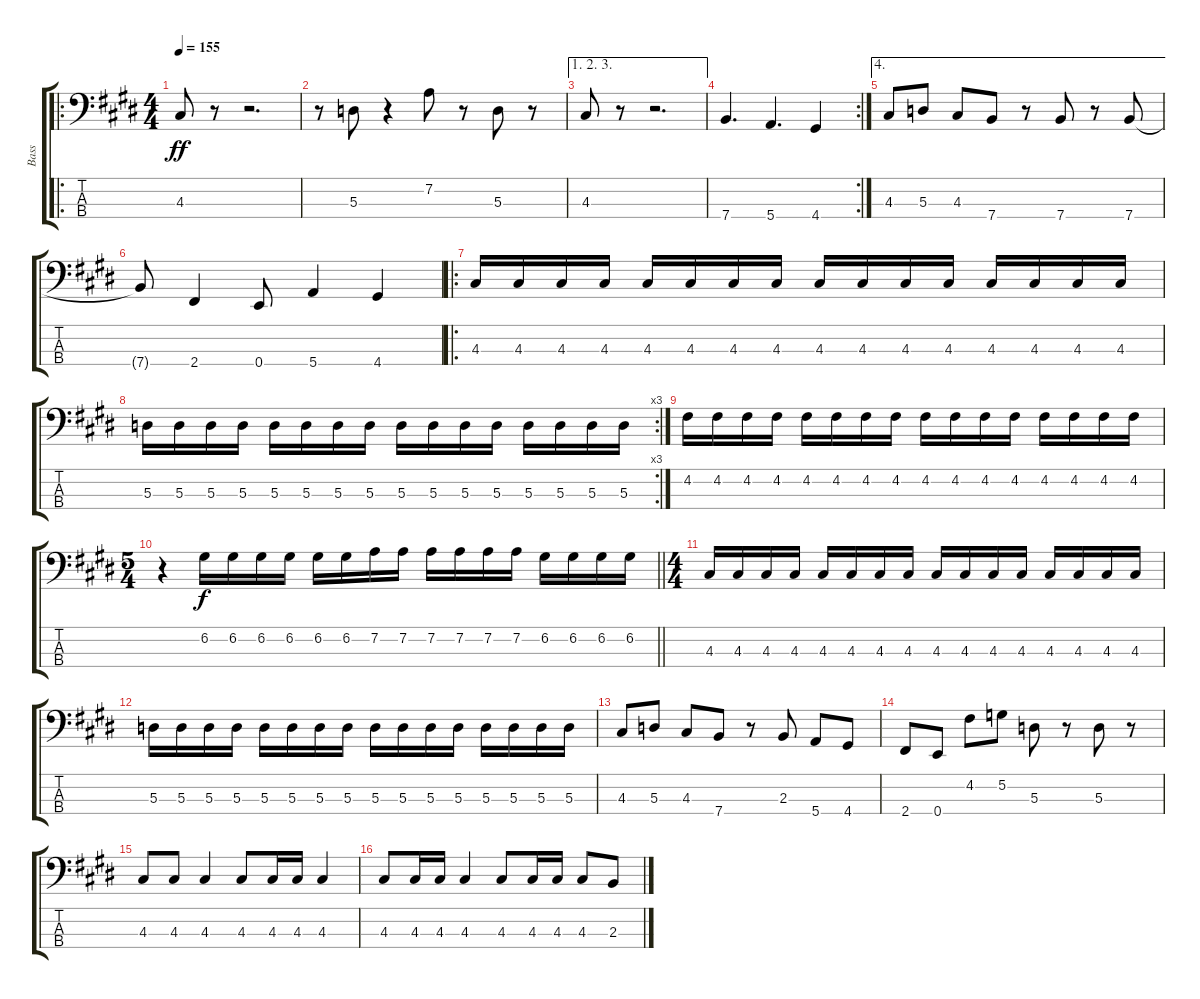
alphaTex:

\track ("Bass" "Bass") {instrument electricbassfinger}
\staff {score tabs}
\tuning (G2 D2 A1 E1) {hide}
\ro
\ts (4 4)
\tempo 155
\clef f4
\ks e
4.3.8{dy ff instrument electricbassfinger} r.8 r.2{d} |
r.8 5.3.8 r.4 7.2.8 r.8 5.3.8 r.8 |
\ae (1 2 3)
4.3.8 r.8 r.2{d} |
\rc 2
7.4.4{d} 5.4.4{d} 4.4.4 |
\ae 4
4.3.8 5.3.8 4.3.8 7.4.8 r.8 7.4.8 r.8 7.4.8 |
7.4{t}.8 2.4.4 0.4.8 5.4.4 4.4.4 |
\ro
4.3.16 4.3.16 4.3.16 4.3.16 4.3.16 4.3.16 4.3.16 4.3.16 4.3.16 4.3.16 4.3.16 4.3.16 4.3.16 4.3.16 4.3.16 4.3.16 |
\rc 3
5.3.16 5.3.16 5.3.16 5.3.16 5.3.16 5.3.16 5.3.16 5.3.16 5.3.16 5.3.16 5.3.16 5.3.16 5.3.16 5.3.16 5.3.16 5.3.16 |
4.2.16 4.2.16 4.2.16 4.2.16 4.2.16 4.2.16 4.2.16 4.2.16 4.2.16 4.2.16 4.2.16 4.2.16 4.2.16 4.2.16 4.2.16 4.2.16 |
\ts (5 4)
\barLineRight lightlight
r.4 6.2.16{dy f} 6.2.16 6.2.16 6.2.16 6.2.16 6.2.16 7.2.16 7.2.16 7.2.16 7.2.16 7.2.16 7.2.16 6.2.16 6.2.16 6.2.16 6.2.16 |
\ts (4 4)
4.3.16 4.3.16 4.3.16 4.3.16 4.3.16 4.3.16 4.3.16 4.3.16 4.3.16 4.3.16 4.3.16 4.3.16 4.3.16 4.3.16 4.3.16 4.3.16 |
5.3.16 5.3.16 5.3.16 5.3.16 5.3.16 5.3.16 5.3.16 5.3.16 5.3.16 5.3.16 5.3.16 5.3.16 5.3.16 5.3.16 5.3.16 5.3.16 |
4.3.8 5.3.8 4.3.8 7.4.8 r.8 2.3.8 5.4.8 4.4.8 |
2.4.8 0.4.8 4.2.8 5.2.8 5.3.8 r.8 5.3.8 r.8 |
4.3.8 4.3.8 4.3.4 4.3.8 4.3.16 4.3.16 4.3.4 |
4.3.8 4.3.16 4.3.16 4.3.4 4.3.8 4.3.16 4.3.16 4.3.8 2.3.8
